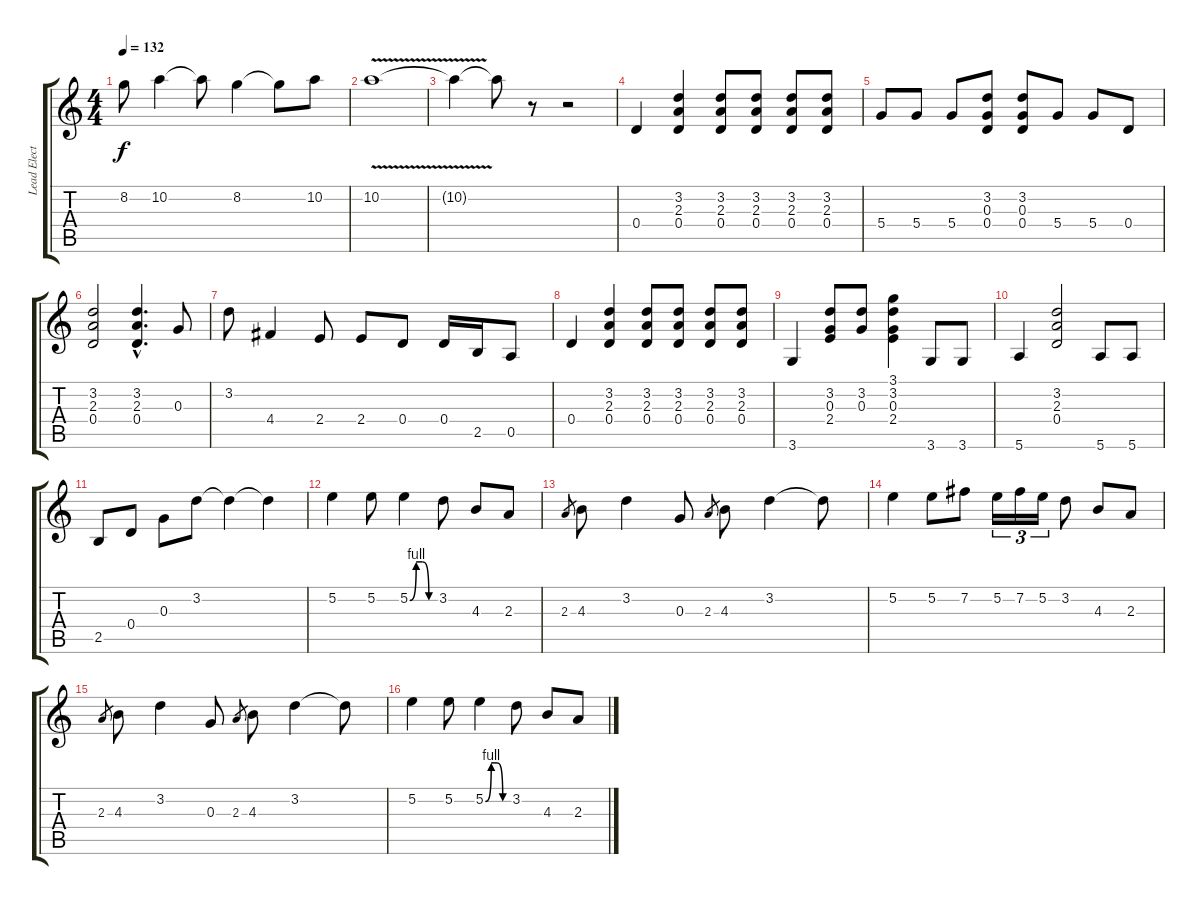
\track ("Lead Electric Guitar" "Lead Elect") {instrument distortionguitar}
\staff {score tabs}
\tuning (E4 B3 G3 D3 A2 E2) {hide}
\ts (4 4)
\tempo 132
\clef g2
\ks c
8.2{t}.8{dy f} 10.2.4 10.2{t}.8 8.2.4 8.2{t}.8 10.2.8 |
10.2{v}.1 |
10.2{t}.4 10.2{t}.8 r.8 r.2 |
0.4.4 (3.2 2.3 0.4).4 (3.2 2.3 0.4).8 (3.2 2.3 0.4).8 (3.2 2.3 0.4).8 (3.2 2.3 0.4).8 |
5.4.8 5.4.8 5.4.8 (3.2 0.3 0.4).8 (3.2 0.3 0.4).8 5.4.8 5.4.8 0.4.8 |
(3.2 2.3 0.4).2 (3.2{hac} 2.3{hac} 0.4{hac}).4{d} 0.3.8 |
3.2.8 4.4.4 2.4.8 2.4.8 0.4.8 0.4.16 2.5.16 0.5.8 |
0.4.4 (3.2 2.3 0.4).4 (3.2 2.3 0.4).8 (3.2 2.3 0.4).8 (3.2 2.3 0.4).8 (3.2 2.3 0.4).8 |
3.6.4 (3.2 0.3 2.4).8 (3.2 0.3).8 (3.1 3.2 0.3 2.4).4 3.6.8 3.6.8 |
5.6.4 (3.2 2.3 0.4).2 5.6.8 5.6.8 |
2.5.8 0.4.8 0.3.8 3.2.8 3.2{t}.4 3.2{t}.4 |
5.2.4 5.2.8 5.2{be (custom 0 0 15 4 30 4 45 0 60 0)}.4 3.2.8 4.3.8 2.3.8 |
2.3.8{gr} 4.3.8 3.2.4 0.3.8 2.3.8{gr} 4.3.8 3.2.4 3.2{t}.8 |
5.2.4 5.2.8 7.2.8 5.2.16{tu (3 2)} 7.2.16{tu (3 2)} 5.2.16{tu (3 2)} 3.2.8 4.3.8 2.3.8 |
2.3.8{gr} 4.3.8 3.2.4 0.3.8 2.3.8{gr} 4.3.8 3.2.4 3.2{t}.8 |
5.2.4 5.2.8 5.2{be (custom 0 0 15 4 30 4 45 0 60 0)}.4 3.2.8 4.3.8 2.3.8
